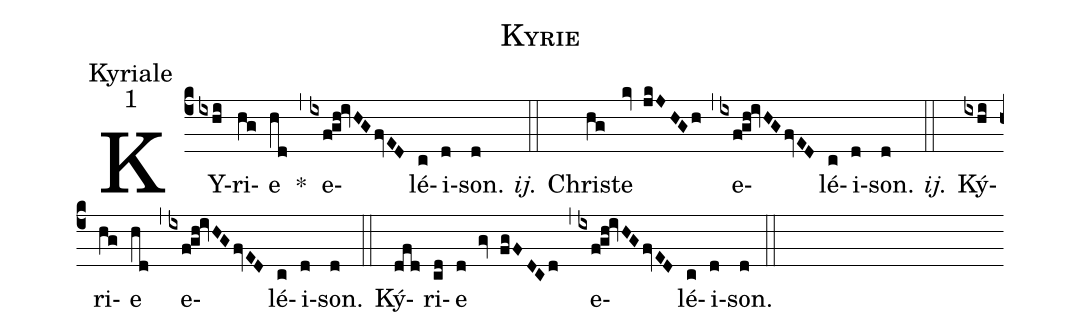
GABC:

name:Kyrie;
office-part:Kyriale;
mode:1;
%%
(c4) KY(ixhi)ri(hg)e(hd) *(,) e(ixfgh!ivHGfvED)lé(c)i(d)son.(d) <i>ij.</i>(::)
Chri(hg)ste(kv jkJHGh) (,) e(ixfgh!ivHGfvED)lé(c)i(d)son.(d) <i>ij.</i>(::)
Ký(ixhi)ri(hg)e(hd) (,) e(ixfgh!ivHGfvED)lé(c)i(d)son.(d) (::)
Ký(dfd)ri(cd)e(d gv fgFDCd) (,) e(ixfgh!ivHGfvED)lé(c)i(d)son.(d) (::)
